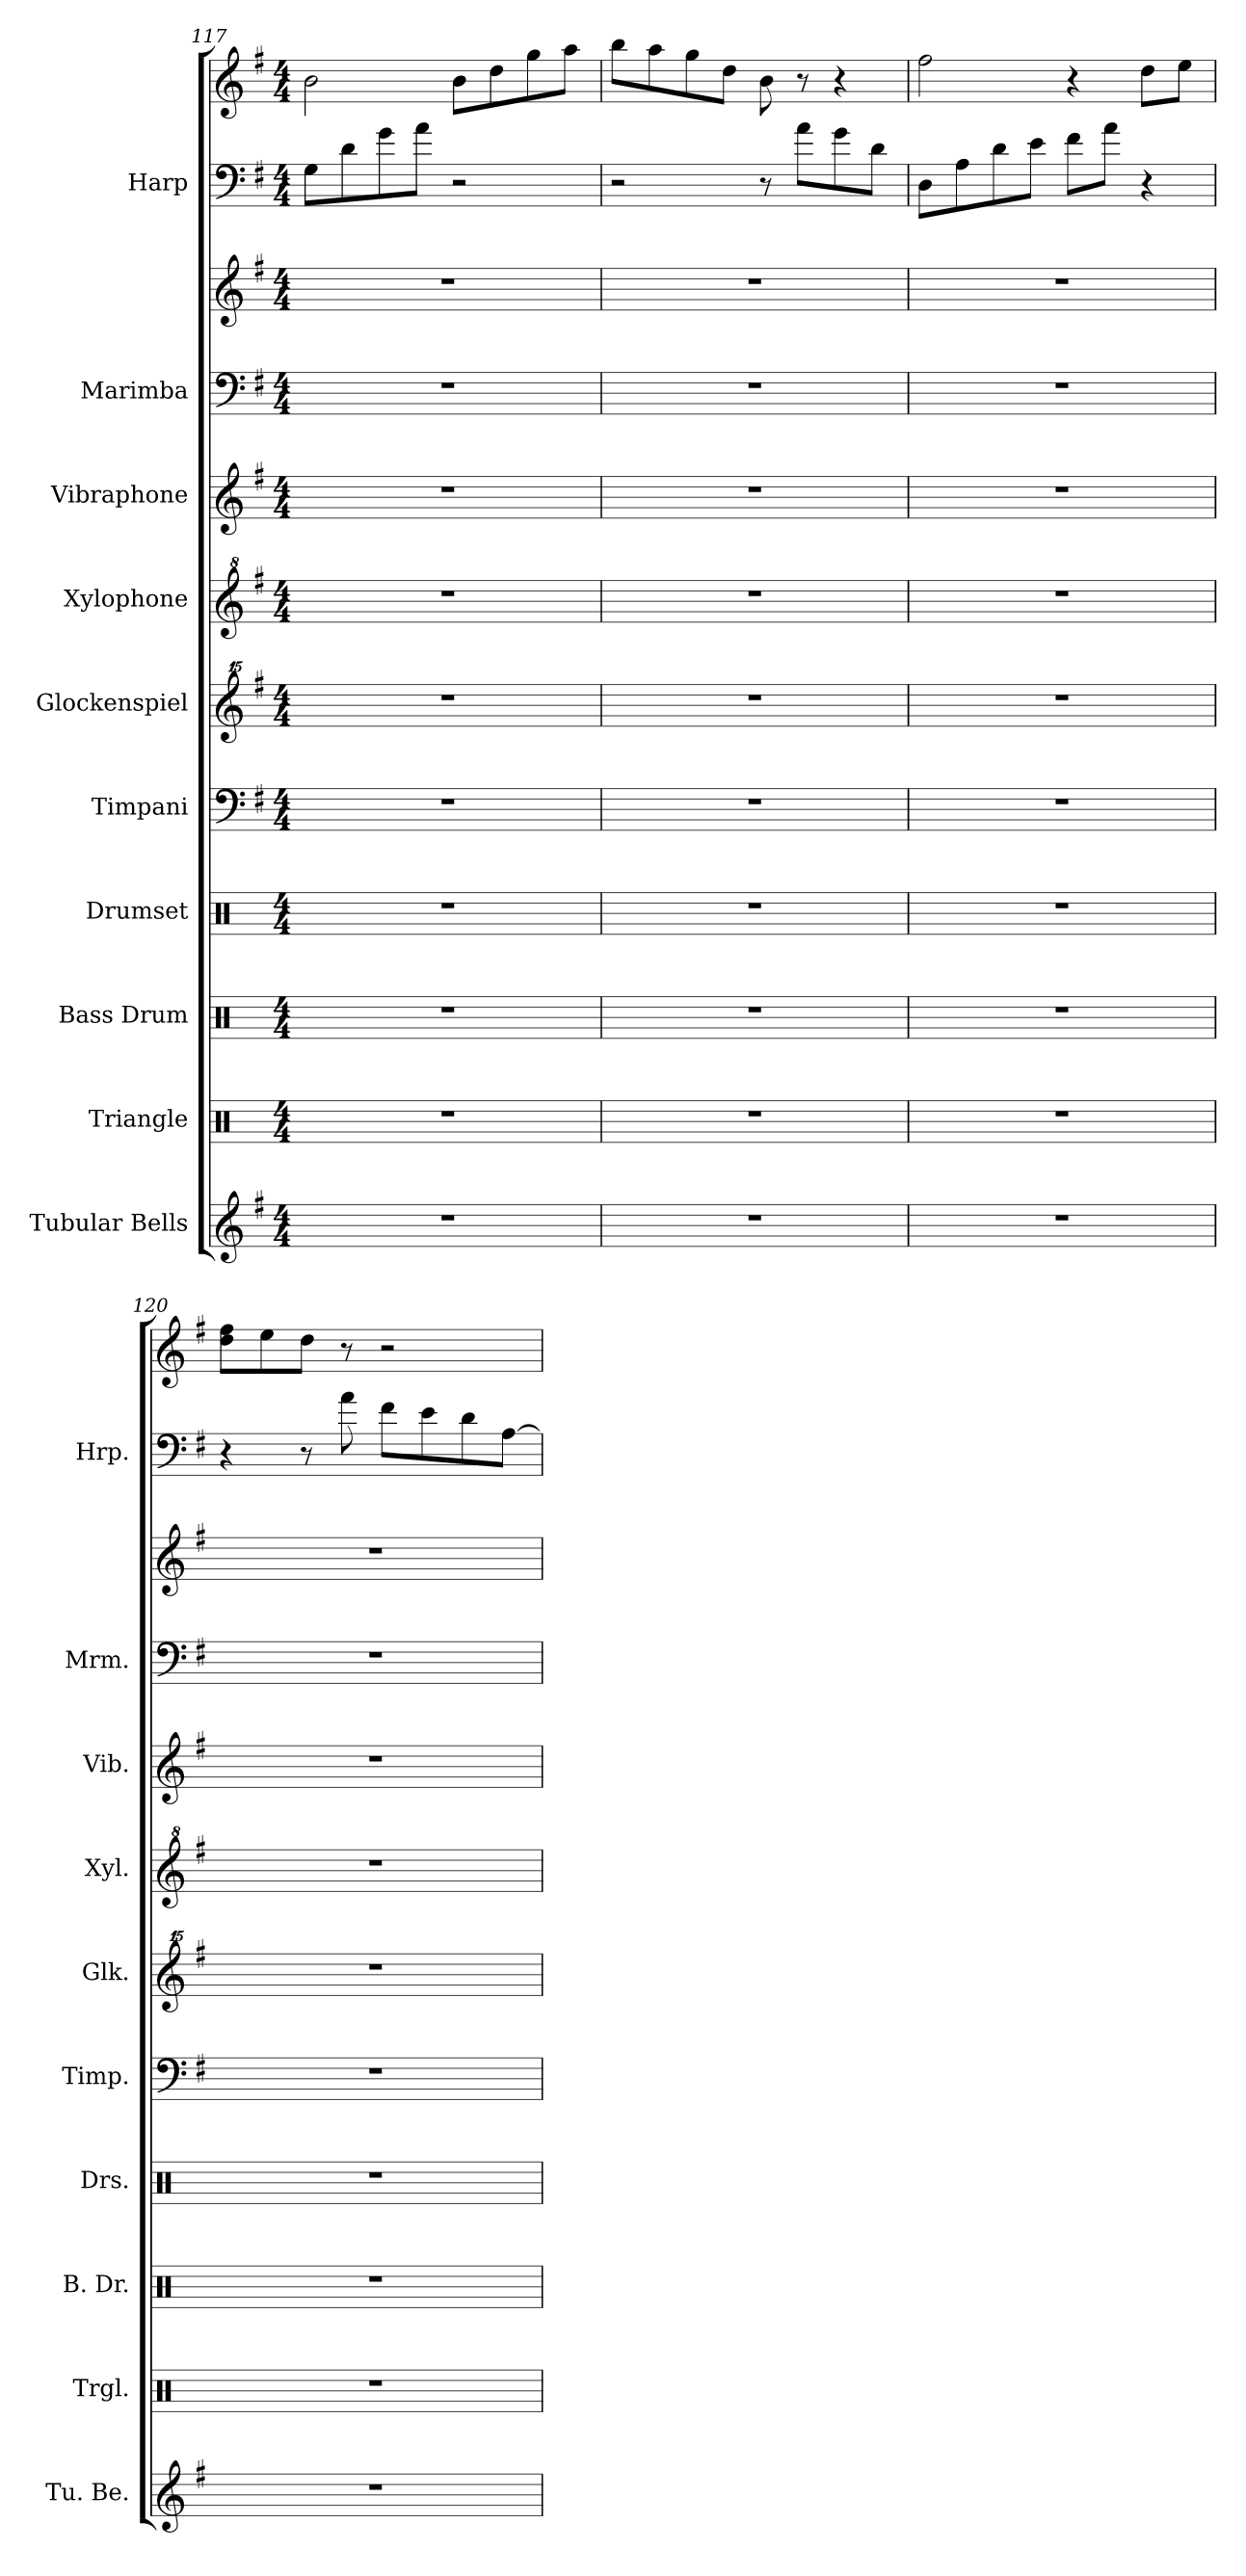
**kern	**kern	**kern	**kern	**kern	**kern	**kern	**kern	**kern	**kern	**kern	**kern
*part10	*part9	*part8	*part7	*part6	*part5	*part4	*part3	*part2	*part2	*part1	*part1
*staff12	*staff11	*staff10	*staff9	*staff8	*staff7	*staff6	*staff5	*staff4	*staff3	*staff2	*staff1
*I"Tubular Bells	*I"Triangle	*I"Bass Drum	*I"Drumset	*I"Timpani	*I"Glockenspiel	*I"Xylophone	*I"Vibraphone	*I"Marimba	*	*I"Harp	*
*I'Tu. Be.	*I'Trgl.	*I'B. Dr.	*I'Drs.	*I'Timp.	*I'Glk.	*I'Xyl.	*I'Vib.	*I'Mrm.	*	*I'Hrp.	*
!!LO:PB:g=z
*clefG2	*clefX	*clefX	*clefX	*clefF4	*clefG^^2	*clefG^2	*clefG2	*clefF4	*clefG2	*clefF4	*clefG2
*k[f#]	*k[]	*k[]	*k[]	*k[f#]	*k[f#]	*k[f#]	*k[f#]	*k[f#]	*k[f#]	*k[f#]	*k[f#]
*G:	*C:	*C:	*C:	*G:	*G:	*G:	*G:	*G:	*G:	*G:	*G:
*M4/4	*M4/4	*M4/4	*M4/4	*M4/4	*M4/4	*M4/4	*M4/4	*M4/4	*M4/4	*M4/4	*M4/4
=117	=117	=117	=117	=117	=117	=117	=117	=117	=117	=117	=117
1r	1r	1r	1r	1r	1r	1r	1r	1r	1r	8G\L	2b\
.	.	.	.	.	.	.	.	.	.	8d\	.
.	.	.	.	.	.	.	.	.	.	8g\	.
.	.	.	.	.	.	.	.	.	.	8a\J	.
.	.	.	.	.	.	.	.	.	.	2r	8b\L
.	.	.	.	.	.	.	.	.	.	.	8dd\
.	.	.	.	.	.	.	.	.	.	.	8gg\
.	.	.	.	.	.	.	.	.	.	.	8aa\J
=118	=118	=118	=118	=118	=118	=118	=118	=118	=118	=118	=118
1r	1r	1r	1r	1r	1r	1r	1r	1r	1r	2r	8bb\L
.	.	.	.	.	.	.	.	.	.	.	8aa\
.	.	.	.	.	.	.	.	.	.	.	8gg\
.	.	.	.	.	.	.	.	.	.	.	8dd\J
.	.	.	.	.	.	.	.	.	.	8r	8b\
.	.	.	.	.	.	.	.	.	.	8a\L	8r
.	.	.	.	.	.	.	.	.	.	8g\	4r
.	.	.	.	.	.	.	.	.	.	8d\J	.
=119	=119	=119	=119	=119	=119	=119	=119	=119	=119	=119	=119
1r	1r	1r	1r	1r	1r	1r	1r	1r	1r	8D\L	2ff#\
.	.	.	.	.	.	.	.	.	.	8A\	.
.	.	.	.	.	.	.	.	.	.	8d\	.
.	.	.	.	.	.	.	.	.	.	8e\J	.
.	.	.	.	.	.	.	.	.	.	8f#\L	4r
.	.	.	.	.	.	.	.	.	.	8a\J	.
.	.	.	.	.	.	.	.	.	.	4r	8dd\L
.	.	.	.	.	.	.	.	.	.	.	8ee\J
=120	=120	=120	=120	=120	=120	=120	=120	=120	=120	=120	=120
1r	1r	1r	1r	1r	1r	1r	1r	1r	1r	4r	8dd\ 8ff#\L
.	.	.	.	.	.	.	.	.	.	.	8ee\
.	.	.	.	.	.	.	.	.	.	8r	8dd\J
.	.	.	.	.	.	.	.	.	.	8a\	8r
.	.	.	.	.	.	.	.	.	.	8f#\L	2r
.	.	.	.	.	.	.	.	.	.	8e\	.
.	.	.	.	.	.	.	.	.	.	8d\	.
.	.	.	.	.	.	.	.	.	.	[8A\J	.
=	=	=	=	=	=	=	=	=	=	=	=
*-	*-	*-	*-	*-	*-	*-	*-	*-	*-	*-	*-
